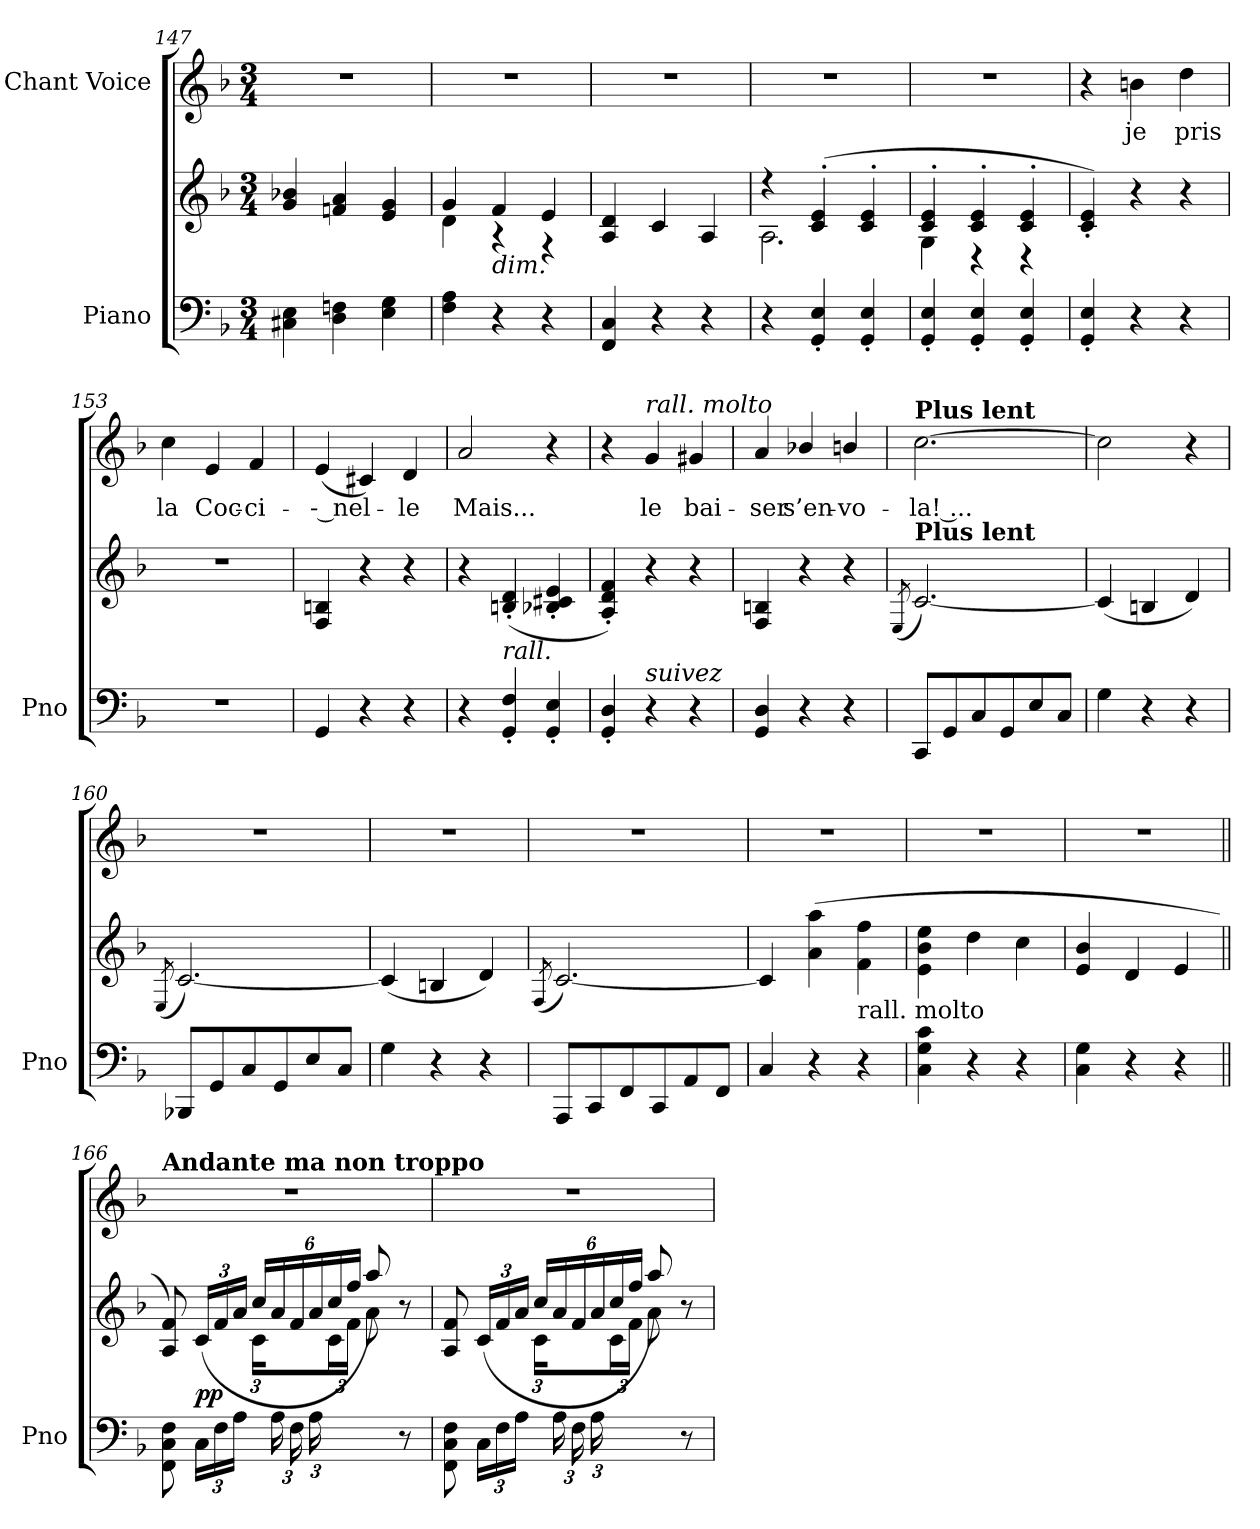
**kern	**kern	**dynam	**kern	**text
*part2	*part2	*part2	*part1	*part1
*staff3	*staff2	*staff2/3	*staff1	*staff1
*I"Piano	*	*	*I"Chant Voice	*
*I'Pno	*	*	*	*
*clefF4	*clefG2	*	*clefG2	*
*k[b-]	*k[b-]	*	*k[b-]	*
*M3/4	*M3/4	*	*M3/4	*
=147	=147	=147	=147	=147
4C#X\ 4E\	4g/ 4b-X/	.	2.r	.
4D\ 4Fn\	4fn/ 4a/	.	.	.
4E\ 4G\	4e/ 4g/	.	.	.
=148	=148	=148	=148	=148
*	*^	*	*	*
4F\ 4A\	4g/	4d\	.	2.r	.
!	!LO:TX:b:i:t=dim.	!	!	!	!
4r	4f/	4r	.	.	.
4r	4e/	4r	.	.	.
*	*v	*v	*	*	*
=149	=149	=149	=149	=149
4FF/ 4C/	4A/ 4d/	.	2.r	.
4r	4c/	.	.	.
4r	4A/	.	.	.
=150	=150	=150	=150	=150
*	*^	*	*	*
4r	4r	2.A\	.	2.r	.
4GG/' 4E/'	(4c/' 4e/'	.	.	.	.
4GG/' 4E/'	4c/' 4e/'	.	.	.	.
=151	=151	=151	=151	=151	=151
4GG/' 4E/'	4c/' 4e/'	4G\	.	2.r	.
4GG/' 4E/'	4c/' 4e/'	4r	.	.	.
4GG/' 4E/'	4c/' 4e/'	4r	.	.	.
*	*v	*v	*	*	*
=152	=152	=152	=152	=152
4GG/' 4E/'	4c/'> 4e/'>)	.	4r	.
4r	4r	.	4bn\	je
4r	4r	.	4dd\	pris
=153	=153	=153	=153	=153
2.r	2.r	.	4cc\	la
.	.	.	4e/	Coc-
.	.	.	4f/	-ci-
=154	=154	=154	=154	=154
4GG/	4F/ 4Bn/	.	(4e/	-- nel-
4r	4r	.	4c#X/)	.
4r	4r	.	4d/	-le
=155	=155	=155	=155	=155
4r	4r	.	2a/	Mais...
!	!LO:TX:b:i:t=rall.	!	!	!
4GG/' 4F/'	(4Bn/' 4d/'	.	.	.
4GG/' 4E/'	4B-X/' 4c#X/' 4e/'	.	4r	.
=156	=156	=156	=156	=156
4GG/' 4D/'	4A/' 4d/' 4f/')	.	4r	.
!	!	!	!LO:TX:a:i:t=rall. molto	!
!LO:TX:i:t=suivez	!	!	!	!
4r	4r	.	4g/	le
4r	4r	.	4g#X/	bai-
=157	=157	=157	=157	=157
4GG/ 4D/	4F/ 4Bn/	.	4a/	-ser
4r	4r	.	4b-X/	s’en-
4r	4r	.	4bn/	-vo-
=158	=158	=158	=158	=158
.	(8qE/	.	.	.
!	!	!	!LO:TX:a:B:t=Plus lent	!
!	!LO:TX:a:B:t=Plus lent	!	!	!
8CC/L	[2.c/)	.	[2.cc\	-la! ...
8GG/	.	.	.	.
8C/	.	.	.	.
8GG/	.	.	.	.
8E\	.	.	.	.
8C/J	.	.	.	.
=159	=159	=159	=159	=159
4G\	(4c/]	.	2cc\]	.
4r	4Bn/	.	.	.
4r	4d/)	.	4r	.
=160	=160	=160	=160	=160
.	(8qE/	.	.	.
8BBB-X/L	[2.c/)	.	2.r	.
8GG/	.	.	.	.
8C/	.	.	.	.
8GG/	.	.	.	.
8E/	.	.	.	.
8C/J	.	.	.	.
=161	=161	=161	=161	=161
4G\	(4c/]	.	2.r	.
4r	4Bn/	.	.	.
4r	4d/)	.	.	.
=162	=162	=162	=162	=162
.	(8qF/	.	.	.
8AAA/L	[2.c/)	.	2.r	.
8CC/	.	.	.	.
8FF/	.	.	.	.
8CC/	.	.	.	.
8AA/	.	.	.	.
8FF/J	.	.	.	.
=163	=163	=163	=163	=163
4C/	4c/]	.	2.r	.
4r	(4a\ 4aa\	.	.	.
!	!LO:TX:b:t=rall.    molto	!	!	!
4r	4f\ 4ff\	.	.	.
=164	=164	=164	=164	=164
4C\ 4G\ 4c\	4e\ 4b-\ 4ee\	.	2.r	.
4r	4dd\	.	.	.
4r	4cc\	.	.	.
=165	=165	=165	=165	=165
4C\ 4G\	4e/ 4b-/	.	2.r	.
4r	4d/	.	.	.
4r	4e/	.	.	.
=166||	=166||	=166||	=166||	=166||
*	*	*	*MM66	*
*	*^	*	*	*
!	!	!	!	!LO:TX:a:B:t=Andante ma non troppo	!
8FF\ 8C\ 8F\	8A/ 8f/)	4ryy	.	2.r	.
*Xbrackettup	*Xbrackettup	*	*	*	*
!	!	!	!LO:DY:b	!	!
(<24C\LL	(>24c/LL	.	pp	.	.
24F\	24f/	.	.	.	.
24A\JJ	24a/JJ	.	.	.	.
24ryy	24cc/LL	24c\LL	.	.	.
24A\	24a/	8ryy	.	.	.
24F\	24f/	.	.	.	.
24A\	24a/	.	.	.	.
24%5ryy	24cc/	24c\	.	.	.
.	24ff/JJ	24f\JJ	.	.	.
.	8aa/)	8a\)	.	.	.
8r	8r	8ryy	.	.	.
=167	=167	=167	=167	=167	=167
8FF\ 8C\ 8F\	8A/ 8f/	4ryy	.	2.r	.
(<24C\LL	(>24c/LL	.	.	.	.
24F\	24f/	.	.	.	.
24A\JJ	24a/JJ	.	.	.	.
24ryy	24cc/LL	24c\LL	.	.	.
24A\	24a/	8ryy	.	.	.
24F\	24f/	.	.	.	.
24A\	24a/	.	.	.	.
24%5ryy	24cc/	24c\	.	.	.
.	24ff/JJ	24f\JJ	.	.	.
.	8aa/)	8a\)	.	.	.
8r	8r	8ryy	.	.	.
*	*v	*v	*	*	*
=	=	=	=	=
*-	*-	*-	*-	*-
